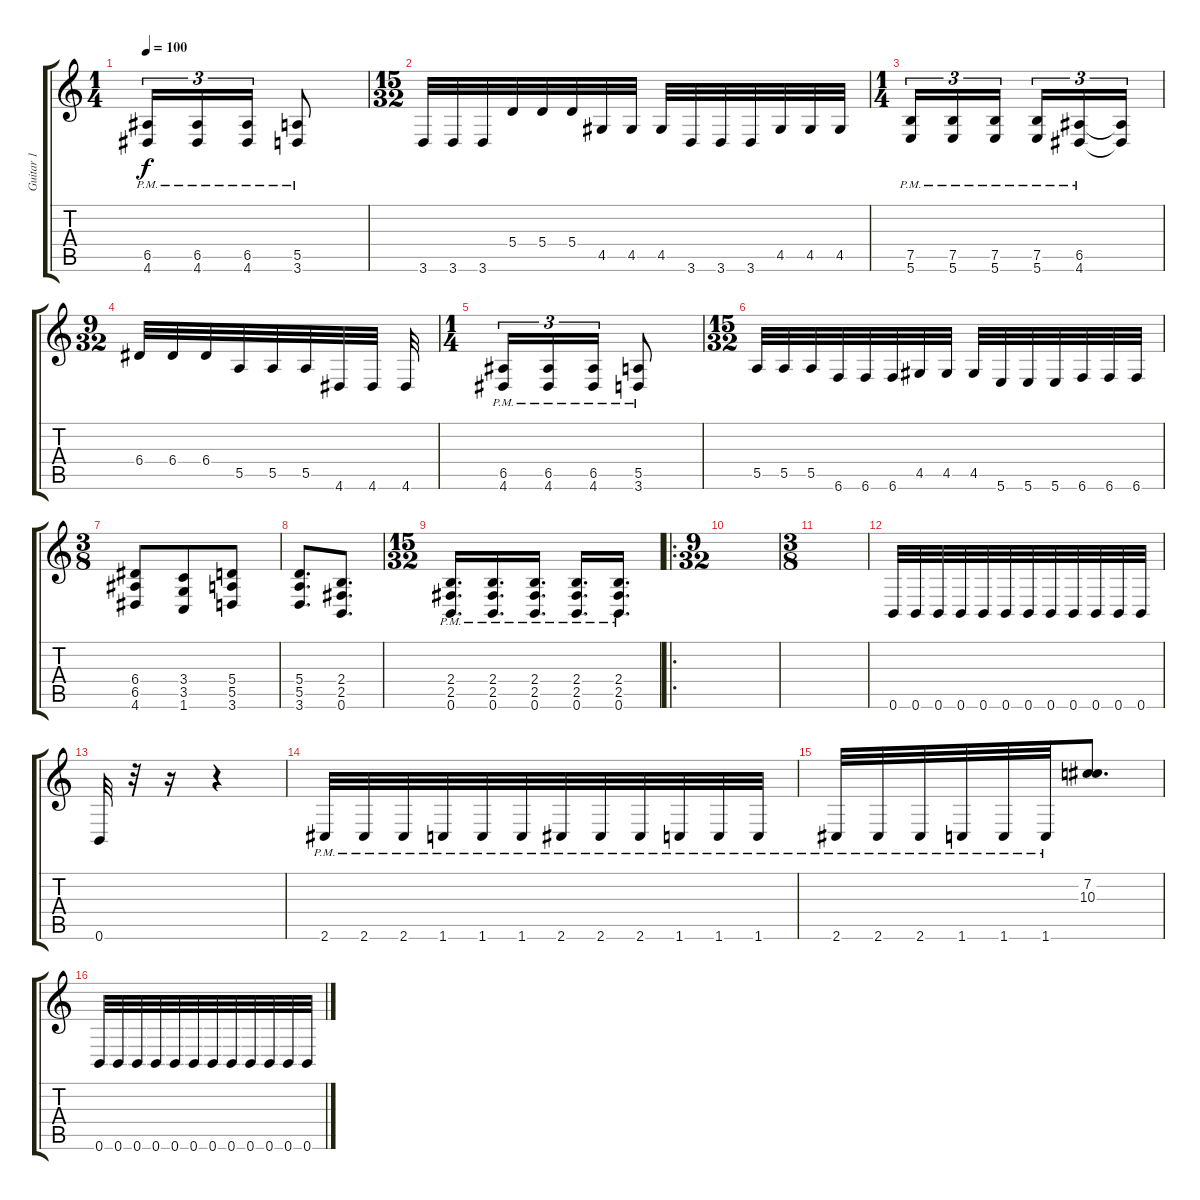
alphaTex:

\track ("Guitar 1" "Guitar 1") {instrument distortionguitar}
\staff {score tabs}
\tuning (B3 Gb3 D3 A2 E2 B1) {hide}
\ts (1 4)
\tempo 100
\clef g2
\ks c
(6.5{pm} 4.6{pm}).16{tu (3 2) dy f} (6.5{pm} 4.6{pm}).16{tu (3 2)} (6.5{pm} 4.6{pm}).16{tu (3 2)} (5.5{pm} 3.6{pm}).8 |
\ts (15 32)
3.6.32 3.6.32 3.6.32 5.4.32 5.4.32 5.4.32 4.5.32 4.5.32 4.5.32 3.6.32 3.6.32 3.6.32 4.5.32 4.5.32 4.5.32 |
\ts (1 4)
(7.5{pm} 5.6{pm}).16{tu (3 2)} (7.5{pm} 5.6{pm}).16{tu (3 2)} (7.5{pm} 5.6{pm}).16{tu (3 2) beam splitsecondary} (7.5{pm} 5.6{pm}).16{tu (3 2)} (6.5{pm} 4.6).16{tu (3 2)} (6.5{t} 4.6{t}).16{tu (3 2)} |
\ts (9 32)
6.4.32 6.4.32 6.4.32 5.5.32 5.5.32 5.5.32 4.6.32 4.6.32 4.6.32 |
\ts (1 4)
(6.5{pm} 4.6{pm}).16{tu (3 2)} (6.5{pm} 4.6{pm}).16{tu (3 2)} (6.5{pm} 4.6{pm}).16{tu (3 2)} (5.5{pm} 3.6{pm}).8 |
\ts (15 32)
5.5.32 5.5.32 5.5.32 6.6.32 6.6.32 6.6.32 4.5.32 4.5.32 4.5.32 5.6.32 5.6.32 5.6.32 6.6.32 6.6.32 6.6.32 |
\ts (3 8)
(6.4 6.5 4.6).8 (3.4 3.5 1.6).8 (5.4 5.5 3.6).8 |
(5.4 5.5 3.6).8{d} (2.4 2.5 0.6).8{d} |
\ts (15 32)
(2.4{pm} 2.5{pm} 0.6{pm}).16{d} (2.4{pm} 2.5{pm} 0.6{pm}).16{d} (2.4{pm} 2.5{pm} 0.6{pm}).16{d} (2.4{pm} 2.5{pm} 0.6{pm}).16{d} (2.4{pm} 2.5{pm} 0.6{pm}).16{d} |
\ro
\ts (9 32)
|
\ts (3 8)
|
0.6.32 0.6.32 0.6.32 0.6.32 0.6.32 0.6.32 0.6.32 0.6.32 0.6.32 0.6.32 0.6.32 0.6.32 |
0.6.32 r.32 r.16 r.4 |
2.6{pm}.32 2.6{pm}.32 2.6{pm}.32 1.6{pm}.32 1.6{pm}.32 1.6{pm}.32 2.6{pm}.32 2.6{pm}.32 2.6{pm}.32 1.6{pm}.32 1.6{pm}.32 1.6{pm}.32 |
2.6{pm}.32 2.6{pm}.32 2.6{pm}.32 1.6{pm}.32 1.6{pm}.32 1.6{pm}.32 (7.2 10.3).8{d} |
0.6.32 0.6.32 0.6.32 0.6.32 0.6.32 0.6.32 0.6.32 0.6.32 0.6.32 0.6.32 0.6.32 0.6.32
